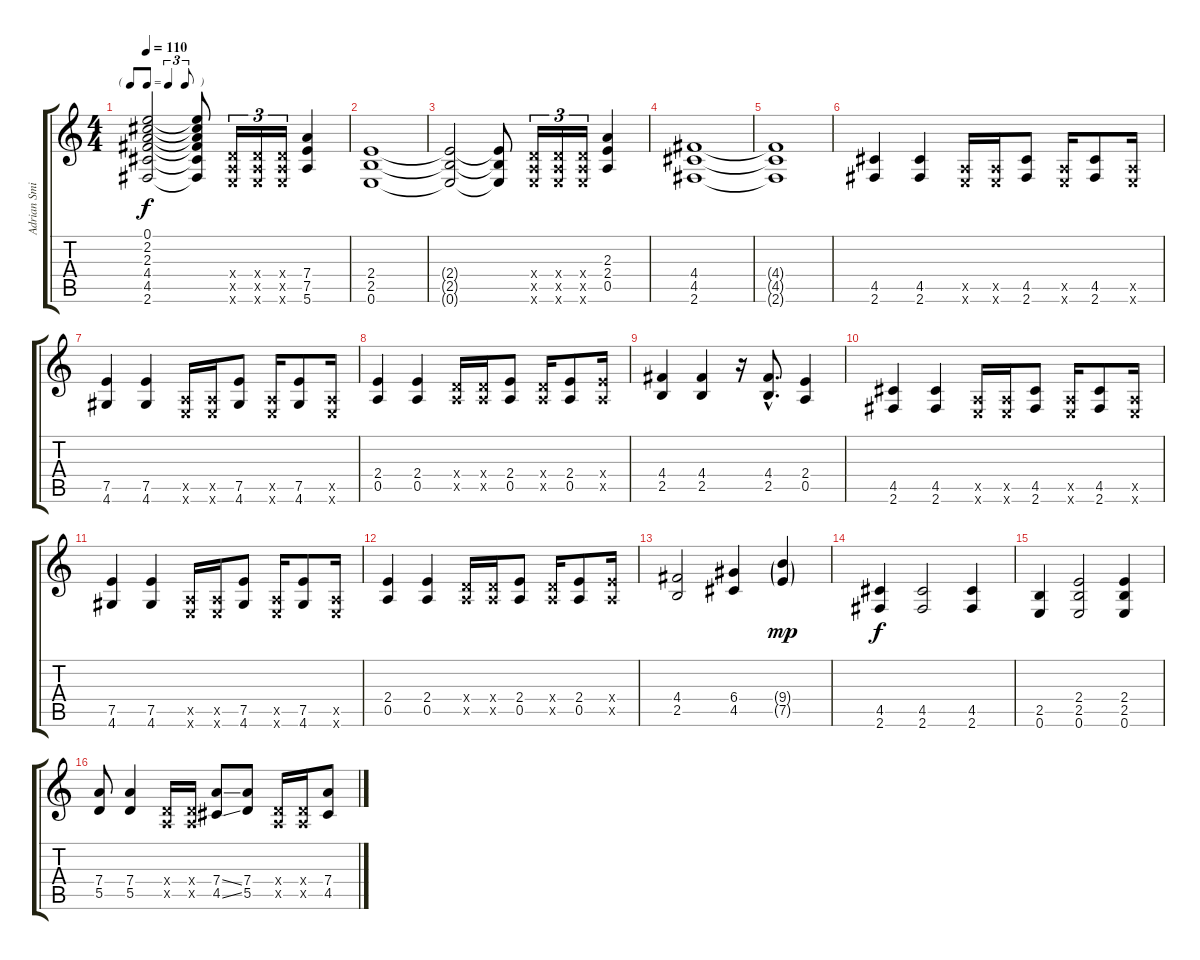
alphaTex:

\track ("Adrian Smith" "Adrian Smi") {instrument overdrivenguitar}
\staff {score tabs}
\tuning (E4 B3 G3 D3 A2 E2) {hide}
\ts (4 4)
\tf triplet8th
\tempo 110
\clef g2
\ks c
(0.1{t} 2.2{t} 2.3{t} 4.4{t} 4.5{t} 2.6{t}).2{dy f} (0.1{t} 2.2{t} 2.3{t} 4.4{t} 4.5{t} 2.6{t}).8 (0.4{x} 0.5{x} 0.6{x}).16{tu (3 2)} (0.4{x} 0.5{x} 0.6{x}).16{tu (3 2)} (0.4{x} 0.5{x} 0.6{x}).16{tu (3 2)} (7.4 7.5 5.6).4 |
(2.4 2.5 0.6).1 |
(2.4{t} 2.5{t} 0.6{t}).2 (2.4{t} 2.5{t} 0.6{t}).8 (0.4{x} 0.5{x} 0.6{x}).16{tu (3 2)} (0.4{x} 0.5{x} 0.6{x}).16{tu (3 2)} (0.4{x} 0.5{x} 0.6{x}).16{tu (3 2)} (2.3 2.4 0.5).4 |
(4.4 4.5 2.6).1 |
(4.4{t} 4.5{t} 2.6{t}).1 |
(4.5 2.6).4 (4.5 2.6).4 (0.5{x} 0.6{x}).16 (0.5{x} 0.6{x}).16 (4.5 2.6).8 (0.5{x} 0.6{x}).16 (4.5 2.6).8 (0.5{x} 0.6{x}).16 |
(7.5 4.6).4 (7.5 4.6).4 (0.5{x} 0.6{x}).16 (0.5{x} 0.6{x}).16 (7.5 4.6).8 (0.5{x} 0.6{x}).16 (7.5 4.6).8 (0.5{x} 0.6{x}).16 |
(2.4 0.5).4 (2.4 0.5).4 (0.4{x} 0.5{x}).16 (0.4{x} 0.5{x}).16 (2.4 0.5).8 (0.4{x} 0.5{x}).16 (2.4 0.5).8 (2.4{x} 0.5{x}).16 |
(4.4 2.5).4 (4.4 2.5).4 r.16 (4.4{hac} 2.5{hac}).8{d} (2.4 0.5).4 |
(4.5 2.6).4 (4.5 2.6).4 (0.5{x} 0.6{x}).16 (0.5{x} 0.6{x}).16 (4.5 2.6).8 (0.5{x} 0.6{x}).16 (4.5 2.6).8 (0.5{x} 0.6{x}).16 |
(7.5 4.6).4 (7.5 4.6).4 (0.5{x} 0.6{x}).16 (0.5{x} 0.6{x}).16 (7.5 4.6).8 (0.5{x} 0.6{x}).16 (7.5 4.6).8 (0.5{x} 0.6{x}).16 |
(2.4 0.5).4 (2.4 0.5).4 (0.4{x} 0.5{x}).16 (0.4{x} 0.5{x}).16 (2.4 0.5).8 (0.4{x} 0.5{x}).16 (2.4 0.5).8 (2.4{x} 0.5{x}).16 |
(4.4 2.5).2 (6.4 4.5).4 (9.4{g} 7.5{g}).4{dy mp} |
(4.5 2.6).4{dy f} (4.5 2.6).2 (4.5 2.6).4 |
(2.5 0.6).4 (2.4 2.5 0.6).2 (2.4 2.5 0.6).4 |
(7.4 5.5).8 (7.4 5.5).4 (0.4{x} 0.5{x}).16 (0.4{x} 0.5{x}).16 (7.4{ss} 4.5{ss}).8 (7.4 5.5).8 (0.4{x} 0.5{x}).16 (0.4{x} 0.5{x}).16 (7.4{ss} 4.5{ss}).8
